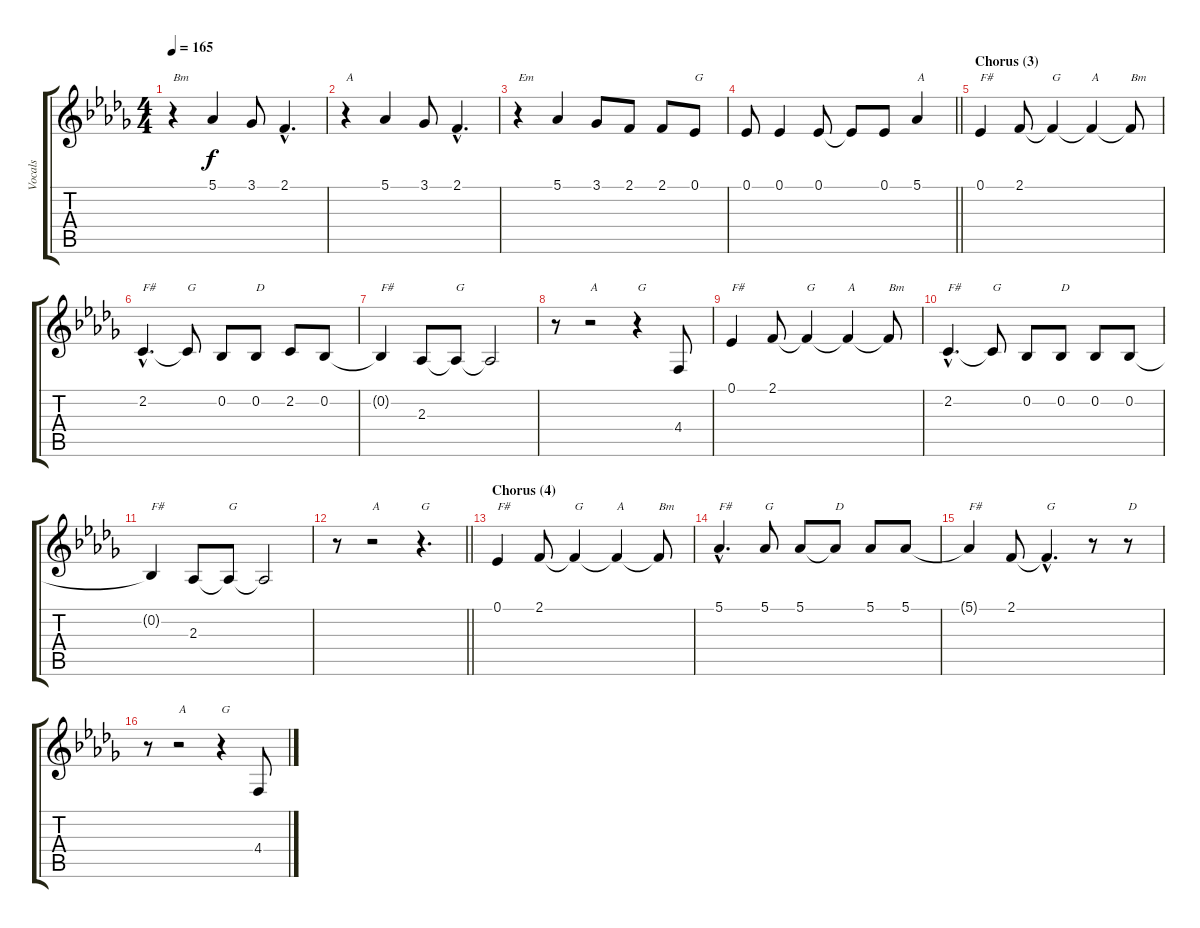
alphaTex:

\track ("Vocals" "Vocals") {instrument sopranosax}
\staff {score tabs}
\tuning (Eb4 Bb3 Gb3 Db3 Ab2 Eb2) {hide}
\ts (4 4)
\tempo 165
\clef g2
\ks bbminor
r.4{txt "Bm" dy f} 5.1.4 3.1.8 2.1{hac}.4{d} |
r.4{txt "A"} 5.1.4 3.1.8 2.1{hac}.4{d} |
r.4{txt "Em"} 5.1.4 3.1.8 2.1.8 2.1.8 0.1.8{txt "G"} |
\barLineRight lightlight
0.1.8 0.1.4 0.1.8 0.1{t}.8 0.1.8 5.1.4{txt "A"} |
\section ("" "Chorus (3)")
0.1.4{txt "F#"} 2.1.8 2.1{t}.4{txt "G"} 2.1{t}.4{txt "A"} 2.1{t}.8{txt "Bm"} |
2.2{hac}.4{d txt "F#"} 2.2{t}.8{txt "G"} 0.2.8 0.2.8{txt "D"} 2.2.8 0.2.8 |
0.2{t}.4{txt "F#"} 2.3.8 2.3{t}.8{txt "G"} 2.3{t}.2 |
r.8 r.2{txt "A"} r.4{txt "G"} 4.4.8 |
0.1.4{txt "F#"} 2.1.8 2.1{t}.4{txt "G"} 2.1{t}.4{txt "A"} 2.1{t}.8{txt "Bm"} |
2.2{hac}.4{d txt "F#"} 2.2{t}.8{txt "G"} 0.2.8 0.2.8{txt "D"} 0.2.8 0.2.8 |
0.2{t}.4{txt "F#"} 2.3.8 2.3{t}.8{txt "G"} 2.3{t}.2 |
\barLineRight lightlight
r.8 r.2{txt "A"} r.4{d txt "G"} |
\section ("" "Chorus (4)")
0.1.4{txt "F#"} 2.1.8 2.1{t}.4{txt "G"} 2.1{t}.4{txt "A"} 2.1{t}.8{txt "Bm"} |
5.1{hac}.4{d txt "F#"} 5.1.8{txt "G"} 5.1.8 5.1{t}.8{txt "D"} 5.1.8 5.1.8 |
5.1{t}.4{txt "F#"} 2.1.8 2.1{hac t}.4{d txt "G"} r.8 r.8{txt "D"} |
r.8 r.2{txt "A"} r.4{txt "G"} 4.4.8
